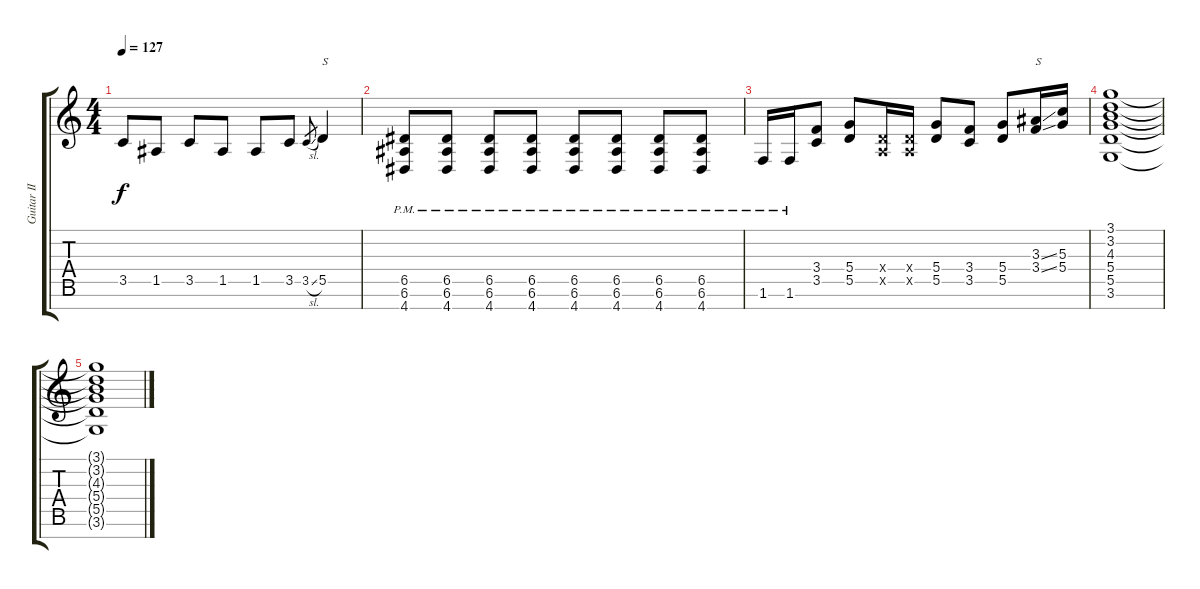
\track ("Guitar II" "Guitar II") {instrument distortionguitar}
\staff {score tabs}
\tuning (E4 B3 G3 D3 A2 E2 B1) {hide}
\ts (4 4)
\tempo 127
\clef g2
\ks c
3.5.8{dy f} 1.5.8 3.5.8 1.5.8 1.5.8 3.5.8 3.5{sl}.8{gr} 5.5.4{txt "S"} |
(6.5{pm} 6.6{pm} 4.7{pm}).8 (6.5{pm} 6.6{pm} 4.7{pm}).8 (6.5{pm} 6.6{pm} 4.7{pm}).8 (6.5{pm} 6.6{pm} 4.7{pm}).8 (6.5{pm} 6.6{pm} 4.7{pm}).8 (6.5{pm} 6.6{pm} 4.7{pm}).8 (6.5{pm} 6.6{pm} 4.7{pm}).8 (6.5{pm} 6.6{pm} 4.7{pm}).8 |
1.6{pm}.16 1.6{pm}.16 (3.4 3.5).8 (5.4 5.5).8 (0.4{x} 0.5{x}).16 (0.4{x} 0.5{x}).16 (5.4 5.5).8 (3.4 3.5).8 (5.4 5.5).8 (3.3{ss} 3.4{ss}).16{txt "S"} (5.3 5.4).16 |
(3.1 3.2 4.3 5.4 5.5 3.6).1 |
(3.1{t} 3.2{t} 4.3{t} 5.4{t} 5.5{t} 3.6{t}).1
